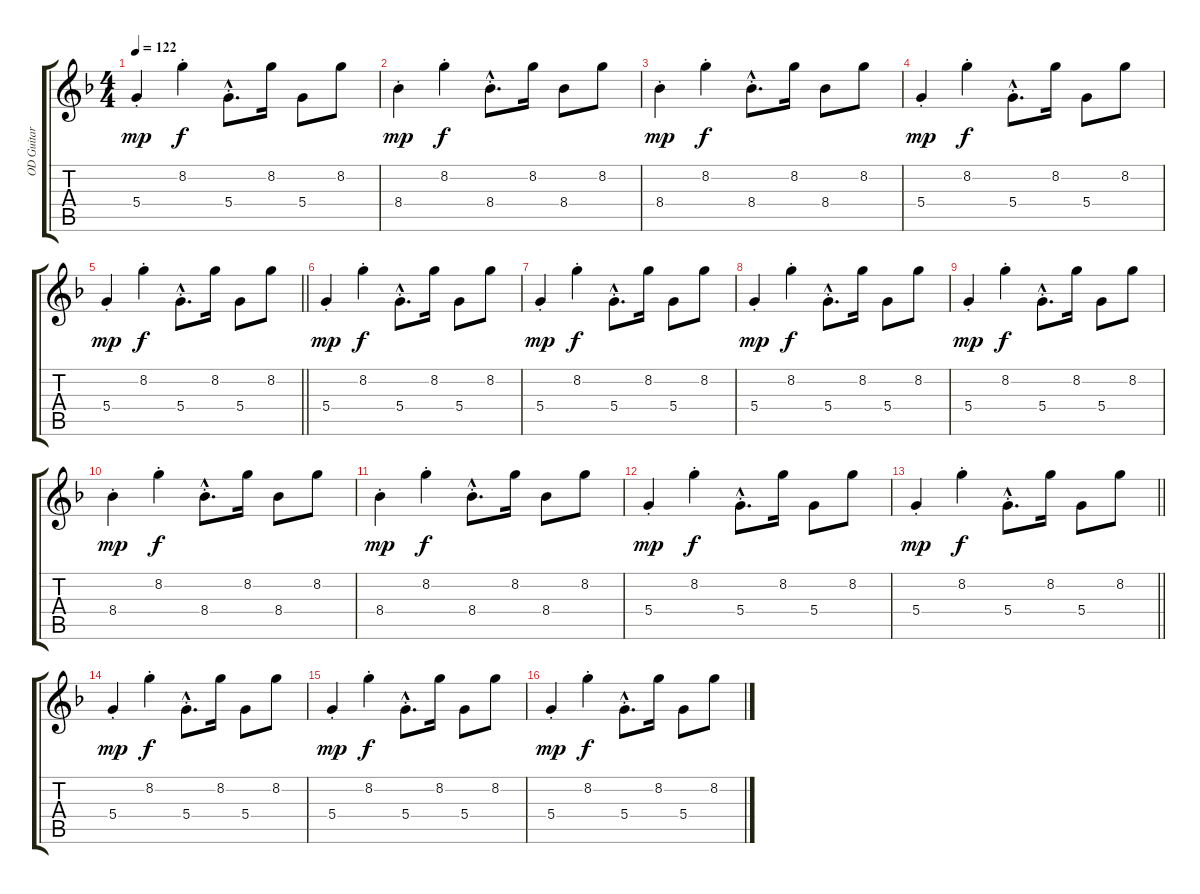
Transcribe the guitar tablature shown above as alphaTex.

\track ("OD Guitar" "OD Guitar") {instrument overdrivenguitar}
\staff {score tabs}
\tuning (E4 B3 G3 D3 A2 E2) {hide}
\ts (4 4)
\tempo 122
\clef g2
\ks f
5.4{st}.4{dy mp} 8.2{st}.4{dy f} 5.4{hac st}.8{d} 8.2.16 5.4.8 8.2.8 |
8.4{st}.4{dy mp} 8.2{st}.4{dy f} 8.4{hac st}.8{d} 8.2.16 8.4.8 8.2.8 |
8.4{st}.4{dy mp} 8.2{st}.4{dy f} 8.4{hac st}.8{d} 8.2.16 8.4.8 8.2.8 |
5.4{st}.4{dy mp} 8.2{st}.4{dy f} 5.4{hac st}.8{d} 8.2.16 5.4.8 8.2.8 |
\barLineRight lightlight
5.4{st}.4{dy mp} 8.2{st}.4{dy f} 5.4{hac st}.8{d} 8.2.16 5.4.8 8.2.8 |
5.4{st}.4{dy mp} 8.2{st}.4{dy f} 5.4{hac st}.8{d} 8.2.16 5.4.8 8.2.8 |
5.4{st}.4{dy mp} 8.2{st}.4{dy f} 5.4{hac st}.8{d} 8.2.16 5.4.8 8.2.8 |
5.4{st}.4{dy mp} 8.2{st}.4{dy f} 5.4{hac st}.8{d} 8.2.16 5.4.8 8.2.8 |
5.4{st}.4{dy mp} 8.2{st}.4{dy f} 5.4{hac st}.8{d} 8.2.16 5.4.8 8.2.8 |
8.4{st}.4{dy mp} 8.2{st}.4{dy f} 8.4{hac st}.8{d} 8.2.16 8.4.8 8.2.8 |
8.4{st}.4{dy mp} 8.2{st}.4{dy f} 8.4{hac st}.8{d} 8.2.16 8.4.8 8.2.8 |
5.4{st}.4{dy mp} 8.2{st}.4{dy f} 5.4{hac st}.8{d} 8.2.16 5.4.8 8.2.8 |
\barLineRight lightlight
5.4{st}.4{dy mp} 8.2{st}.4{dy f} 5.4{hac st}.8{d} 8.2.16 5.4.8 8.2.8 |
5.4{st}.4{dy mp} 8.2{st}.4{dy f} 5.4{hac st}.8{d} 8.2.16 5.4.8 8.2.8 |
5.4{st}.4{dy mp} 8.2{st}.4{dy f} 5.4{hac st}.8{d} 8.2.16 5.4.8 8.2.8 |
5.4{st}.4{dy mp} 8.2{st}.4{dy f} 5.4{hac st}.8{d} 8.2.16 5.4.8 8.2.8
